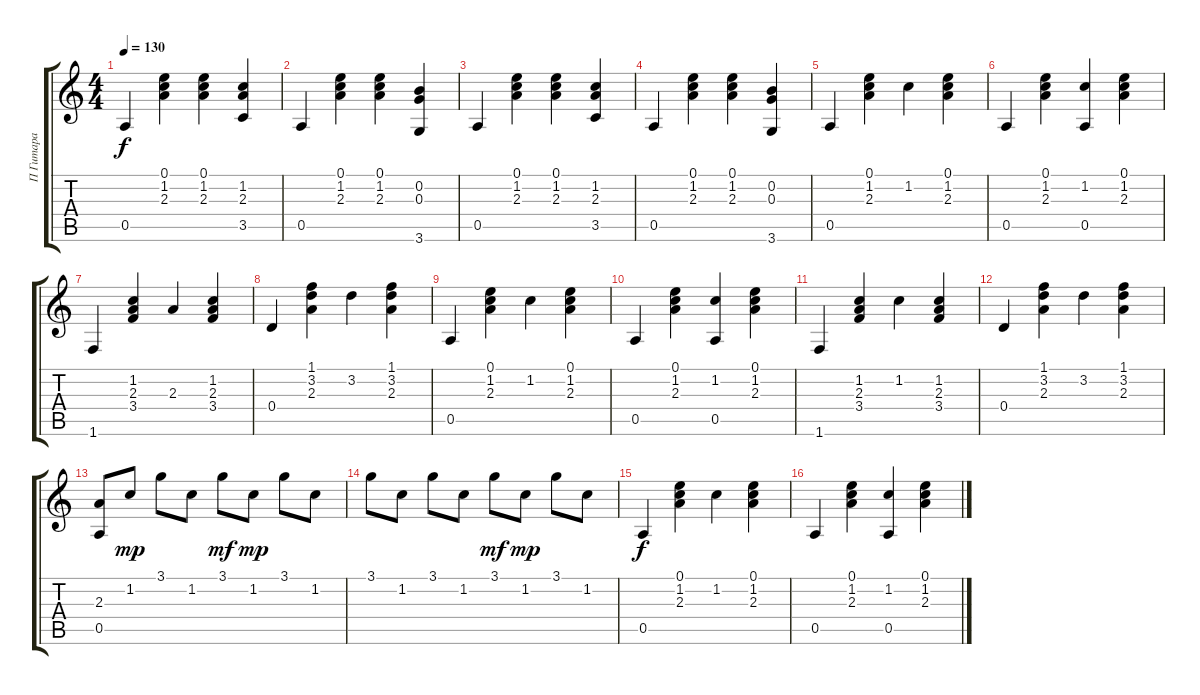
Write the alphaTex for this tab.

\track ("П Гитара" "П Гитара") {instrument acousticguitarsteel}
\staff {score tabs}
\tuning (E4 B3 G3 D3 A2 E2) {hide}
\ts (4 4)
\tempo 130
\clef g2
\ks c
0.5.4{dy f instrument acousticguitarsteel} (0.1 1.2 2.3).4 (0.1 1.2 2.3).4 (1.2 2.3 3.5).4 |
0.5.4 (0.1 1.2 2.3).4 (0.1 1.2 2.3).4 (0.2 0.3 3.6).4 |
0.5.4 (0.1 1.2 2.3).4 (0.1 1.2 2.3).4 (1.2 2.3 3.5).4 |
0.5.4 (0.1 1.2 2.3).4 (0.1 1.2 2.3).4 (0.2 0.3 3.6).4 |
0.5.4 (0.1 1.2 2.3).4 1.2.4 (0.1 1.2 2.3).4 |
0.5.4 (0.1 1.2 2.3).4 (1.2 0.5).4 (0.1 1.2 2.3).4 |
1.6.4 (1.2 2.3 3.4).4 2.3.4 (1.2 2.3 3.4).4 |
0.4.4 (1.1 3.2 2.3).4 3.2.4 (1.1 3.2 2.3).4 |
0.5.4 (0.1 1.2 2.3).4 1.2.4 (0.1 1.2 2.3).4 |
0.5.4 (0.1 1.2 2.3).4 (1.2 0.5).4 (0.1 1.2 2.3).4 |
1.6.4 (1.2 2.3 3.4).4 1.2.4 (1.2 2.3 3.4).4 |
0.4.4 (1.1 3.2 2.3).4 3.2.4 (1.1 3.2 2.3).4 |
(2.3 0.5).8 1.2.8{dy mp} 3.1.8 1.2.8 3.1.8{dy mf} 1.2.8{dy mp} 3.1.8 1.2.8 |
3.1.8 1.2.8 3.1.8 1.2.8 3.1.8{dy mf} 1.2.8{dy mp} 3.1.8 1.2.8 |
0.5.4{dy f} (0.1 1.2 2.3).4 1.2.4 (0.1 1.2 2.3).4 |
0.5.4 (0.1 1.2 2.3).4 (1.2 0.5).4 (0.1 1.2 2.3).4
